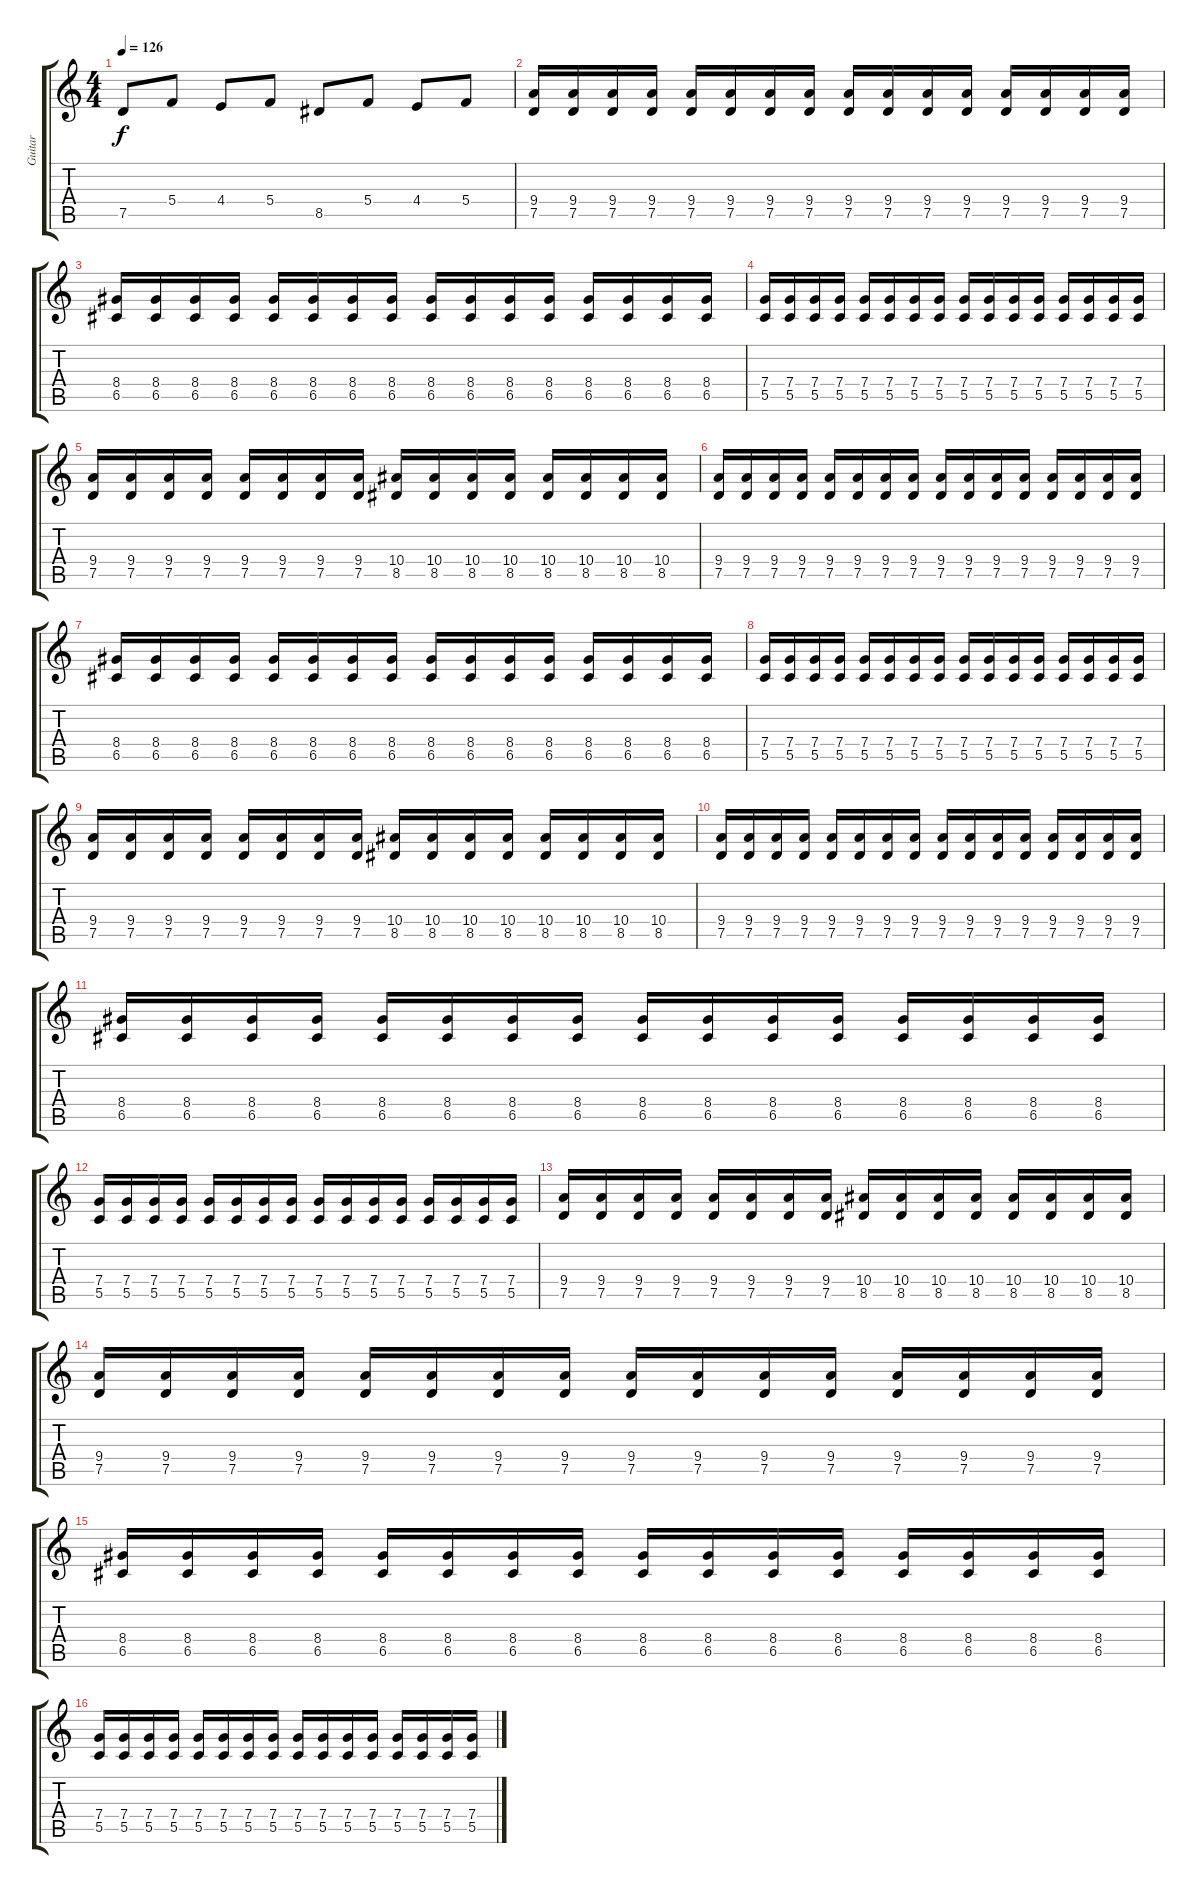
\track ("Guitar" "Guitar") {instrument overdrivenguitar}
\staff {score tabs}
\tuning (D4 A3 F3 C3 G2 D2) {hide}
\ts (4 4)
\tempo 126
\clef g2
\ks c
7.5.8{dy f} 5.4.8 4.4.8 5.4.8 8.5.8 5.4.8 4.4.8 5.4.8 |
(9.4 7.5).16 (9.4 7.5).16 (9.4 7.5).16 (9.4 7.5).16 (9.4 7.5).16 (9.4 7.5).16 (9.4 7.5).16 (9.4 7.5).16 (9.4 7.5).16 (9.4 7.5).16 (9.4 7.5).16 (9.4 7.5).16 (9.4 7.5).16 (9.4 7.5).16 (9.4 7.5).16 (9.4 7.5).16 |
(8.4 6.5).16 (8.4 6.5).16 (8.4 6.5).16 (8.4 6.5).16 (8.4 6.5).16 (8.4 6.5).16 (8.4 6.5).16 (8.4 6.5).16 (8.4 6.5).16 (8.4 6.5).16 (8.4 6.5).16 (8.4 6.5).16 (8.4 6.5).16 (8.4 6.5).16 (8.4 6.5).16 (8.4 6.5).16 |
(7.4 5.5).16 (7.4 5.5).16 (7.4 5.5).16 (7.4 5.5).16 (7.4 5.5).16 (7.4 5.5).16 (7.4 5.5).16 (7.4 5.5).16 (7.4 5.5).16 (7.4 5.5).16 (7.4 5.5).16 (7.4 5.5).16 (7.4 5.5).16 (7.4 5.5).16 (7.4 5.5).16 (7.4 5.5).16 |
(9.4 7.5).16 (9.4 7.5).16 (9.4 7.5).16 (9.4 7.5).16 (9.4 7.5).16 (9.4 7.5).16 (9.4 7.5).16 (9.4 7.5).16 (10.4 8.5).16 (10.4 8.5).16 (10.4 8.5).16 (10.4 8.5).16 (10.4 8.5).16 (10.4 8.5).16 (10.4 8.5).16 (10.4 8.5).16 |
(9.4 7.5).16 (9.4 7.5).16 (9.4 7.5).16 (9.4 7.5).16 (9.4 7.5).16 (9.4 7.5).16 (9.4 7.5).16 (9.4 7.5).16 (9.4 7.5).16 (9.4 7.5).16 (9.4 7.5).16 (9.4 7.5).16 (9.4 7.5).16 (9.4 7.5).16 (9.4 7.5).16 (9.4 7.5).16 |
(8.4 6.5).16 (8.4 6.5).16 (8.4 6.5).16 (8.4 6.5).16 (8.4 6.5).16 (8.4 6.5).16 (8.4 6.5).16 (8.4 6.5).16 (8.4 6.5).16 (8.4 6.5).16 (8.4 6.5).16 (8.4 6.5).16 (8.4 6.5).16 (8.4 6.5).16 (8.4 6.5).16 (8.4 6.5).16 |
(7.4 5.5).16 (7.4 5.5).16 (7.4 5.5).16 (7.4 5.5).16 (7.4 5.5).16 (7.4 5.5).16 (7.4 5.5).16 (7.4 5.5).16 (7.4 5.5).16 (7.4 5.5).16 (7.4 5.5).16 (7.4 5.5).16 (7.4 5.5).16 (7.4 5.5).16 (7.4 5.5).16 (7.4 5.5).16 |
(9.4 7.5).16 (9.4 7.5).16 (9.4 7.5).16 (9.4 7.5).16 (9.4 7.5).16 (9.4 7.5).16 (9.4 7.5).16 (9.4 7.5).16 (10.4 8.5).16 (10.4 8.5).16 (10.4 8.5).16 (10.4 8.5).16 (10.4 8.5).16 (10.4 8.5).16 (10.4 8.5).16 (10.4 8.5).16 |
(9.4 7.5).16 (9.4 7.5).16 (9.4 7.5).16 (9.4 7.5).16 (9.4 7.5).16 (9.4 7.5).16 (9.4 7.5).16 (9.4 7.5).16 (9.4 7.5).16 (9.4 7.5).16 (9.4 7.5).16 (9.4 7.5).16 (9.4 7.5).16 (9.4 7.5).16 (9.4 7.5).16 (9.4 7.5).16 |
(8.4 6.5).16 (8.4 6.5).16 (8.4 6.5).16 (8.4 6.5).16 (8.4 6.5).16 (8.4 6.5).16 (8.4 6.5).16 (8.4 6.5).16 (8.4 6.5).16 (8.4 6.5).16 (8.4 6.5).16 (8.4 6.5).16 (8.4 6.5).16 (8.4 6.5).16 (8.4 6.5).16 (8.4 6.5).16 |
(7.4 5.5).16 (7.4 5.5).16 (7.4 5.5).16 (7.4 5.5).16 (7.4 5.5).16 (7.4 5.5).16 (7.4 5.5).16 (7.4 5.5).16 (7.4 5.5).16 (7.4 5.5).16 (7.4 5.5).16 (7.4 5.5).16 (7.4 5.5).16 (7.4 5.5).16 (7.4 5.5).16 (7.4 5.5).16 |
(9.4 7.5).16 (9.4 7.5).16 (9.4 7.5).16 (9.4 7.5).16 (9.4 7.5).16 (9.4 7.5).16 (9.4 7.5).16 (9.4 7.5).16 (10.4 8.5).16 (10.4 8.5).16 (10.4 8.5).16 (10.4 8.5).16 (10.4 8.5).16 (10.4 8.5).16 (10.4 8.5).16 (10.4 8.5).16 |
(9.4 7.5).16 (9.4 7.5).16 (9.4 7.5).16 (9.4 7.5).16 (9.4 7.5).16 (9.4 7.5).16 (9.4 7.5).16 (9.4 7.5).16 (9.4 7.5).16 (9.4 7.5).16 (9.4 7.5).16 (9.4 7.5).16 (9.4 7.5).16 (9.4 7.5).16 (9.4 7.5).16 (9.4 7.5).16 |
(8.4 6.5).16 (8.4 6.5).16 (8.4 6.5).16 (8.4 6.5).16 (8.4 6.5).16 (8.4 6.5).16 (8.4 6.5).16 (8.4 6.5).16 (8.4 6.5).16 (8.4 6.5).16 (8.4 6.5).16 (8.4 6.5).16 (8.4 6.5).16 (8.4 6.5).16 (8.4 6.5).16 (8.4 6.5).16 |
(7.4 5.5).16 (7.4 5.5).16 (7.4 5.5).16 (7.4 5.5).16 (7.4 5.5).16 (7.4 5.5).16 (7.4 5.5).16 (7.4 5.5).16 (7.4 5.5).16 (7.4 5.5).16 (7.4 5.5).16 (7.4 5.5).16 (7.4 5.5).16 (7.4 5.5).16 (7.4 5.5).16 (7.4 5.5).16
